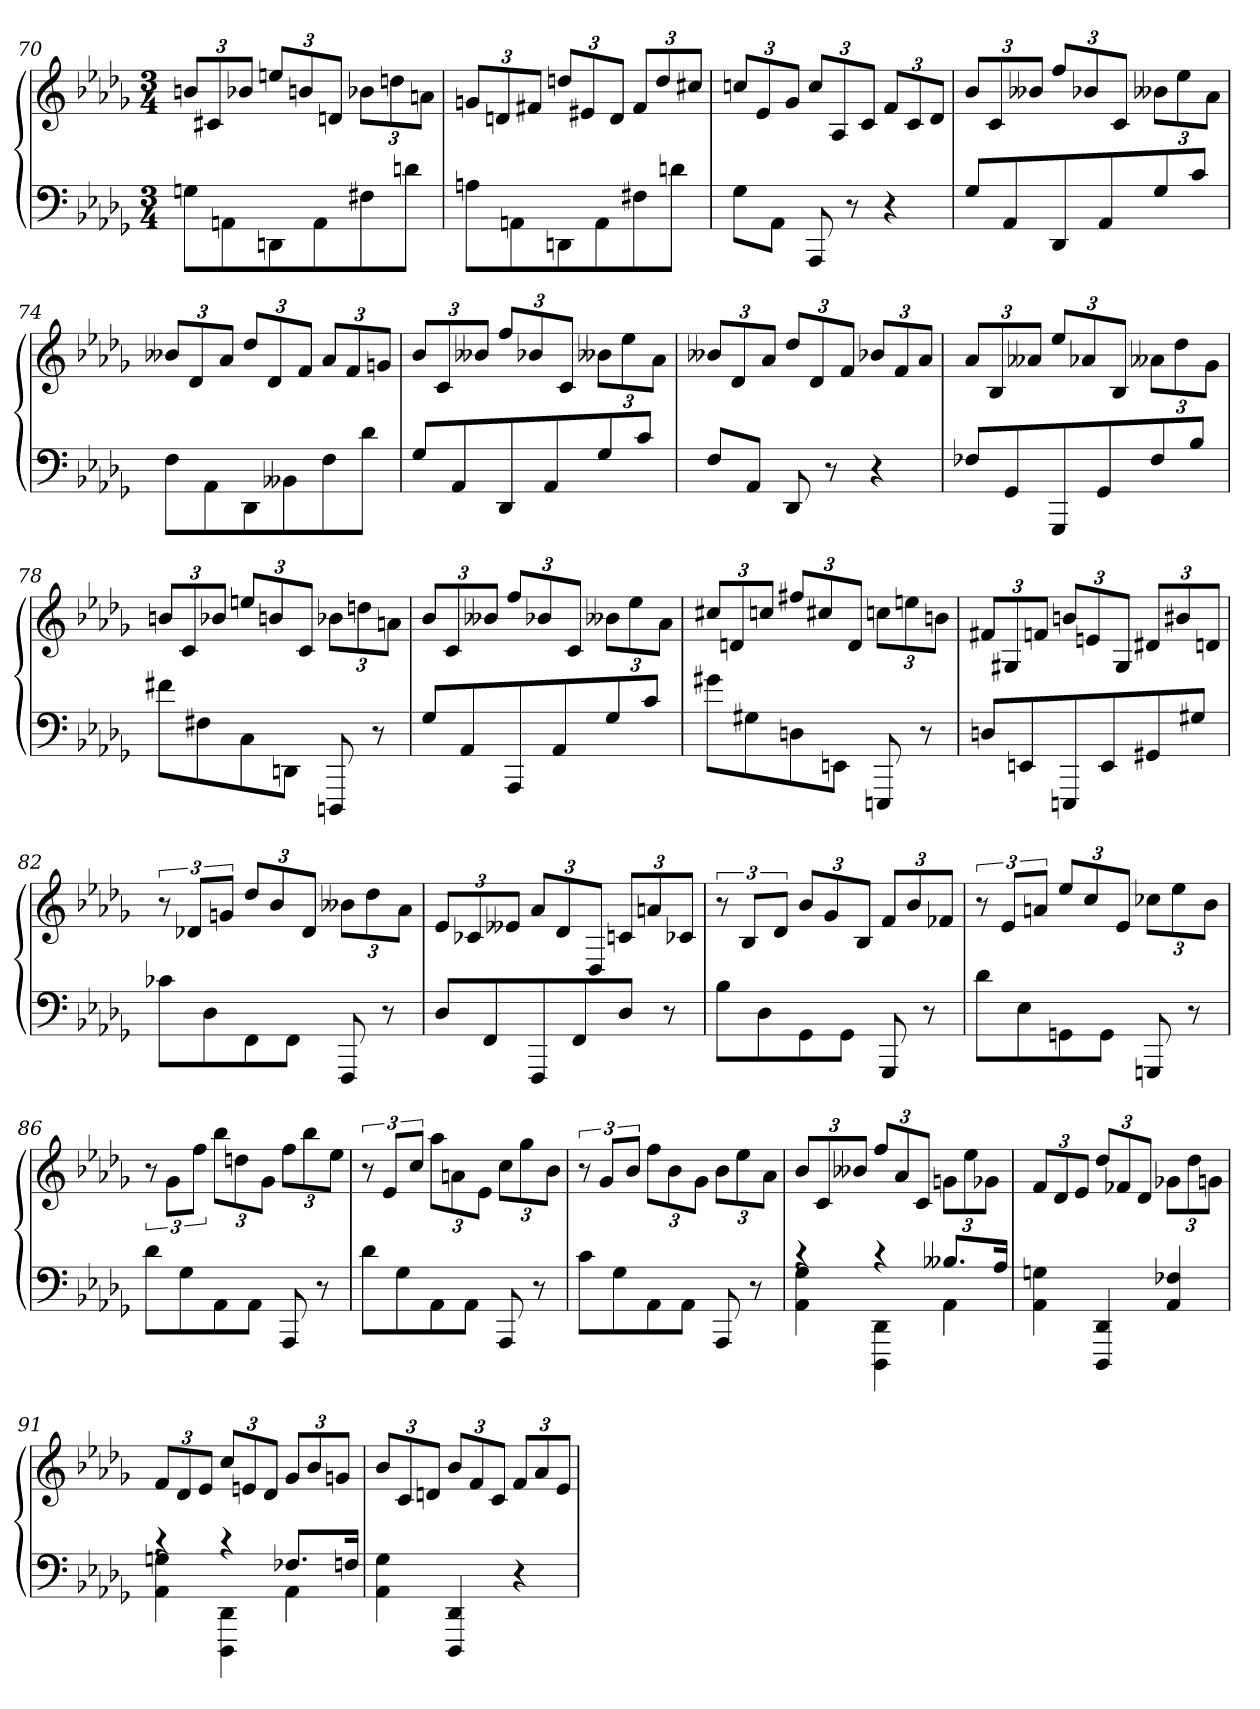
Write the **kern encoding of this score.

**kern	**kern
*part1	*part1
*staff2	*staff1
*clefF4	*clefG2
*k[b-e-a-d-g-]	*k[b-e-a-d-g-]
*M3/4	*M3/4
=70	=70
8GnL	12bnL
.	12c#X
8AAn	.
.	12b-XJ
8DDn	12eenL
.	12bn
8AA	.
.	12dnJ
8F#X	12b-XL
.	12ddn
8dnJ	.
.	12anJ
=71	=71
8AnL	12gnL
.	12dn
8AAn	.
.	12f#XJ
8DDn	12ddnL
.	12e#X
8AA	.
.	12dJ
8F#X	12f#L
.	12dd
8dnJ	.
.	12cc#XJ
=72	=72
8G-L	12ccnL
.	12e-
8AA-J	.
.	12g-J
8AAA-	12ccL
.	12A-
8r	.
.	12cJ
4r	12fL
.	12c
.	12d-J
=73	=73
8G-L	12b-L
.	12c
8AA-	.
.	12b--XJ
8DD-	12ffL
.	12b-X
8AA-	.
.	12cJ
8G-	12b--XL
.	12ee-
8cJ	.
.	12a-J
=74	=74
8FL	12b--XL
.	12d-
8AA-	.
.	12a-J
8DD-	12dd-L
.	12d-
8BB--X	.
.	12fJ
8F	12a-L
.	12f
8d-J	.
.	12gnJ
=75	=75
8G-L	12b-L
.	12c
8AA-	.
.	12b--XJ
8DD-	12ffL
.	12b-X
8AA-	.
.	12cJ
8G-	12b--XL
.	12ee-
8cJ	.
.	12a-J
=76	=76
8FL	12b--XL
.	12d-
8AA-J	.
.	12a-J
8DD-	12dd-L
.	12d-
8r	.
.	12fJ
4r	12b-XL
.	12f
.	12a-J
=77	=77
8F-XL	12a-L
.	12B-
8GG-	.
.	12a--XJ
8GGG-	12ee-L
.	12a-X
8GG-	.
.	12B-J
8F-	12a--XL
.	12dd-
8B-J	.
.	12g-J
=78	=78
8f#XL	12bnL
.	12c
8F#X	.
.	12b-XJ
8C	12eenL
.	12bn
8DDnJ	.
.	12cJ
8DDDn	12b-XL
.	12ddn
8r	.
.	12anJ
=79	=79
8G-L	12b-L
.	12c
8AA-	.
.	12b--XJ
8AAA-	12ffL
.	12b-X
8AA-	.
.	12cJ
8G-	12b--XL
.	12ee-
8cJ	.
.	12a-J
=80	=80
8g#XL	12cc#XL
.	12dn
8G#X	.
.	12ccnJ
8Dn	12ff#XL
.	12cc#X
8EEnJ	.
.	12dJ
8EEEn	12ccnL
.	12een
8r	.
.	12bnJ
=81	=81
8DnL	12f#XL
.	12G#X
8EEn	.
.	12fnJ
8EEEn	12bnL
.	12en
8EE	.
.	12G#J
8GG#X	12d#XL
.	12b#X
8G#XJ	.
.	12dnJ
=82	=82
8c-XL	12r
.	12d-XL
8D-	.
.	12gnJ
8FF	12dd-L
.	12b-
8FFJ	.
.	12d-J
8FFF	12b--XL
.	12dd-
8r	.
.	12a-J
=83	=83
8D-L	12e-L
.	12c-X
8FF	.
.	12e--XJ
8FFF	12a-L
.	12d-
8FF	.
.	12D-J
8D-J	12cnL
.	12an
8r	.
.	12c-XJ
=84	=84
8B-L	12r
.	12B-L
8D-	.
.	12d-J
8GG-	12b-L
.	12g-
8GG-J	.
.	12B-J
8GGG-	12fL
.	12b-
8r	.
.	12f-XJ
=85	=85
8d-L	12r
.	12e-L
8E-	.
.	12anJ
8GGn	12ee-L
.	12cc
8GGJ	.
.	12e-J
8GGGn	12cc-XL
.	12ee-
8r	.
.	12b-J
=86	=86
8d-L	12r
.	12g-L
8G-	.
.	12ffJ
8AA-	12bb-L
.	12ddn
8AA-J	.
.	12g-J
8AAA-	12ffL
.	12bb-
8r	.
.	12ee-J
=87	=87
8d-L	12r
.	12e-L
8G-	.
.	12ccJ
8AA-	12aa-L
.	12an
8AA-J	.
.	12e-J
8AAA-	12ccL
.	12gg-
8r	.
.	12b-J
=88	=88
8cL	12r
.	12g-L
8G-	.
.	12b-J
8AA-	12ffL
.	12b-
8AA-J	.
.	12g-J
8AAA-	12b-L
.	12ee-
8r	.
.	12a-J
=89	=89
*^	*
4rc	4AA- 4G-	12b-L
.	.	12c
.	.	12b--XJ
4rc	4DDD- 4DD-	12ffL
.	.	12a-
.	.	12cJ
8.B--XL	4AA-	12gnL
.	.	12ee-
.	.	12g-XJ
16A-Jk	.	.
*v	*v	*
=90	=90
4AA- 4Gn	12fL
.	12d-
.	12e-J
4DDD- 4DD-	12dd-L
.	12f-X
.	12d-J
4AA- 4F-X	12g-XL
.	12dd-
.	12gnJ
=91	=91
*^	*
4rc	4AA- 4Gn	12fL
.	.	12d-
.	.	12e-J
4rc	4DDD- 4DD-	12ccL
.	.	12en
.	.	12d-J
8.F-XL	4AA-	12g-L
.	.	12b-
.	.	12gnJ
16FnJk	.	.
*v	*v	*
=92	=92
4AA- 4G-	12b-L
.	12c
.	12dnJ
4DDD- 4DD-	12b-L
.	12f
.	12cJ
4r	12fL
.	12a-
.	12e-J
=	=
*-	*-
